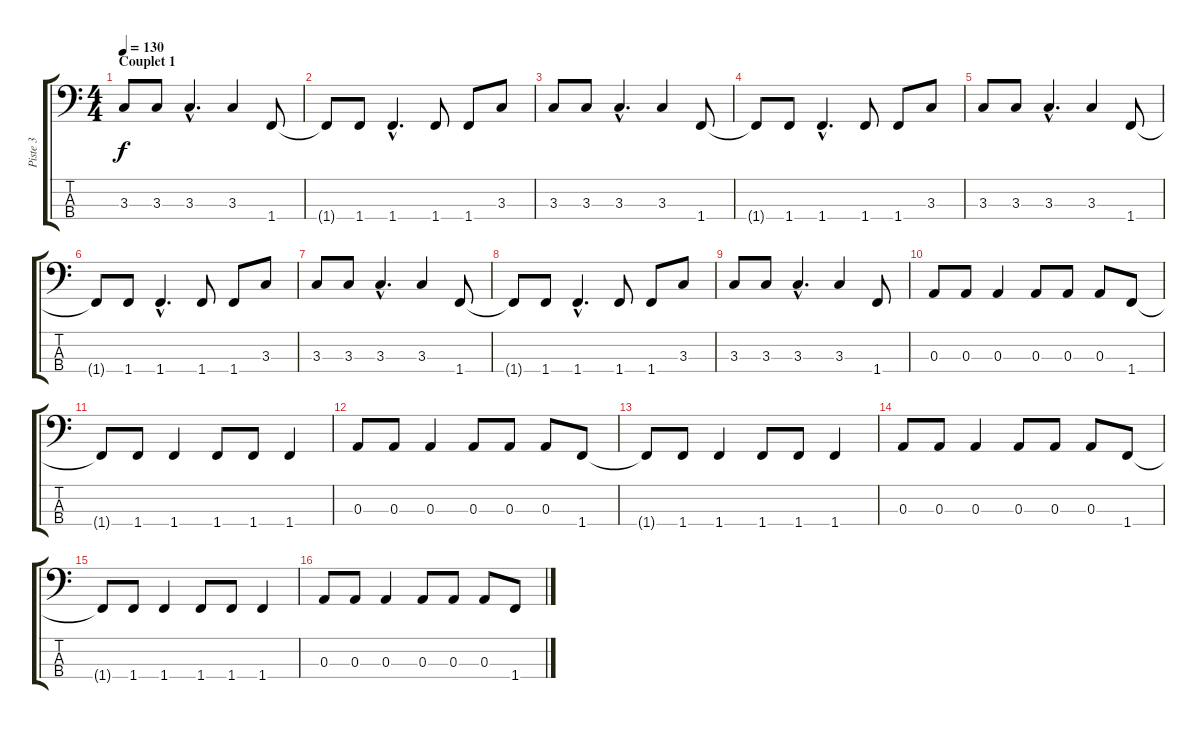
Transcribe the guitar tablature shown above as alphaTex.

\track ("Piste 3" "Piste 3") {instrument electricbassfinger}
\staff {score tabs}
\tuning (G2 D2 A1 E1) {hide}
\ts (4 4)
\section ("" "Couplet 1")
\tempo 130
\clef f4
\ks c
3.3.8{dy f} 3.3.8 3.3{hac}.4{d} 3.3.4 1.4.8 |
1.4{t}.8 1.4.8 1.4{hac}.4{d} 1.4.8 1.4.8 3.3.8 |
3.3.8 3.3.8 3.3{hac}.4{d} 3.3.4 1.4.8 |
1.4{t}.8 1.4.8 1.4{hac}.4{d} 1.4.8 1.4.8 3.3.8 |
3.3.8 3.3.8 3.3{hac}.4{d} 3.3.4 1.4.8 |
1.4{t}.8 1.4.8 1.4{hac}.4{d} 1.4.8 1.4.8 3.3.8 |
3.3.8 3.3.8 3.3{hac}.4{d} 3.3.4 1.4.8 |
1.4{t}.8 1.4.8 1.4{hac}.4{d} 1.4.8 1.4.8 3.3.8 |
3.3.8 3.3.8 3.3{hac}.4{d} 3.3.4 1.4.8 |
0.3.8 0.3.8 0.3.4 0.3.8 0.3.8 0.3.8 1.4.8 |
1.4{t}.8 1.4.8 1.4.4 1.4.8 1.4.8 1.4.4 |
0.3.8 0.3.8 0.3.4 0.3.8 0.3.8 0.3.8 1.4.8 |
1.4{t}.8 1.4.8 1.4.4 1.4.8 1.4.8 1.4.4 |
0.3.8 0.3.8 0.3.4 0.3.8 0.3.8 0.3.8 1.4.8 |
1.4{t}.8 1.4.8 1.4.4 1.4.8 1.4.8 1.4.4 |
0.3.8 0.3.8 0.3.4 0.3.8 0.3.8 0.3.8 1.4.8
